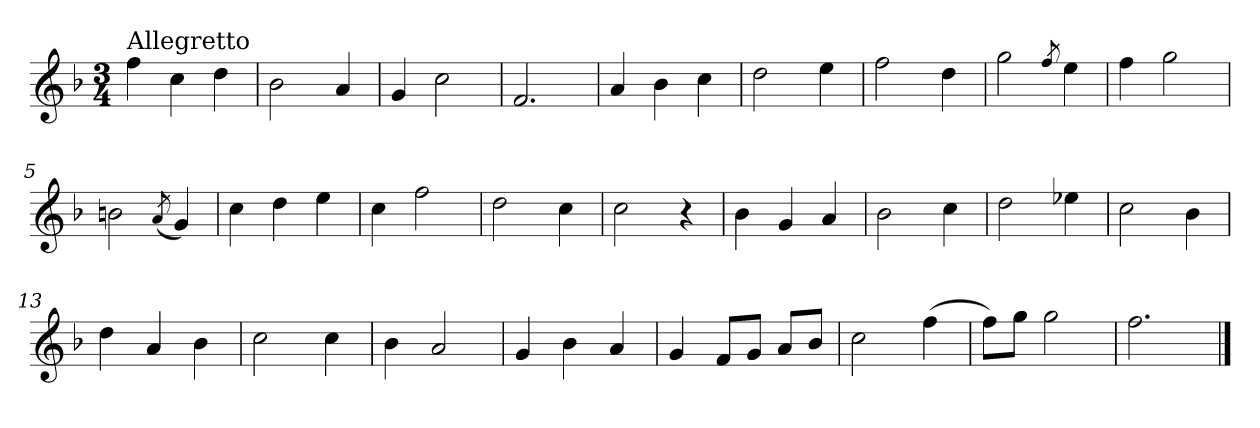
**kern
*part1
*staff1
*clefG2
*k[b-]
*d:
*M3/4
=1
!LO:TX:a:t=Allegretto
4ff\
4cc\
4dd\
=2
2b-\
4a/
=3
4g/
2cc\
=4
2.f/
=5
4a/
4b-\
4cc\
=1X
2dd\
4ee\
=2X
2ff\
4dd\
!!LO:LB:g=z
=3X
2gg\
8qff/
4ee\
=4X
4ff\
2gg\
=5X
2bn\
(<8qa/
4g/)
=6X
4cc\
4dd\
4ee\
=6
4cc\
2ff\
=7
2dd\
4cc\
=8
2cc\
4r
=9
4b-\
4g/
4a/
!!LO:LB:g=z
=10
2b-\
4cc\
=11
2dd\
4ee-X\
=12
2cc\
4b-\
=13
4dd\
4a/
4b-\
=14
2cc\
4cc\
=15
4b-\
2a/
=16
4g/
4b-\
4a/
!!LO:LB:g=z
=17
4g/
8f/L
8g/J
8a/L
8b-/J
=18
2cc\
(>4ff\
=19
8ff\L)
8gg\J
2gg\
=20
2.ff\
==
*-
